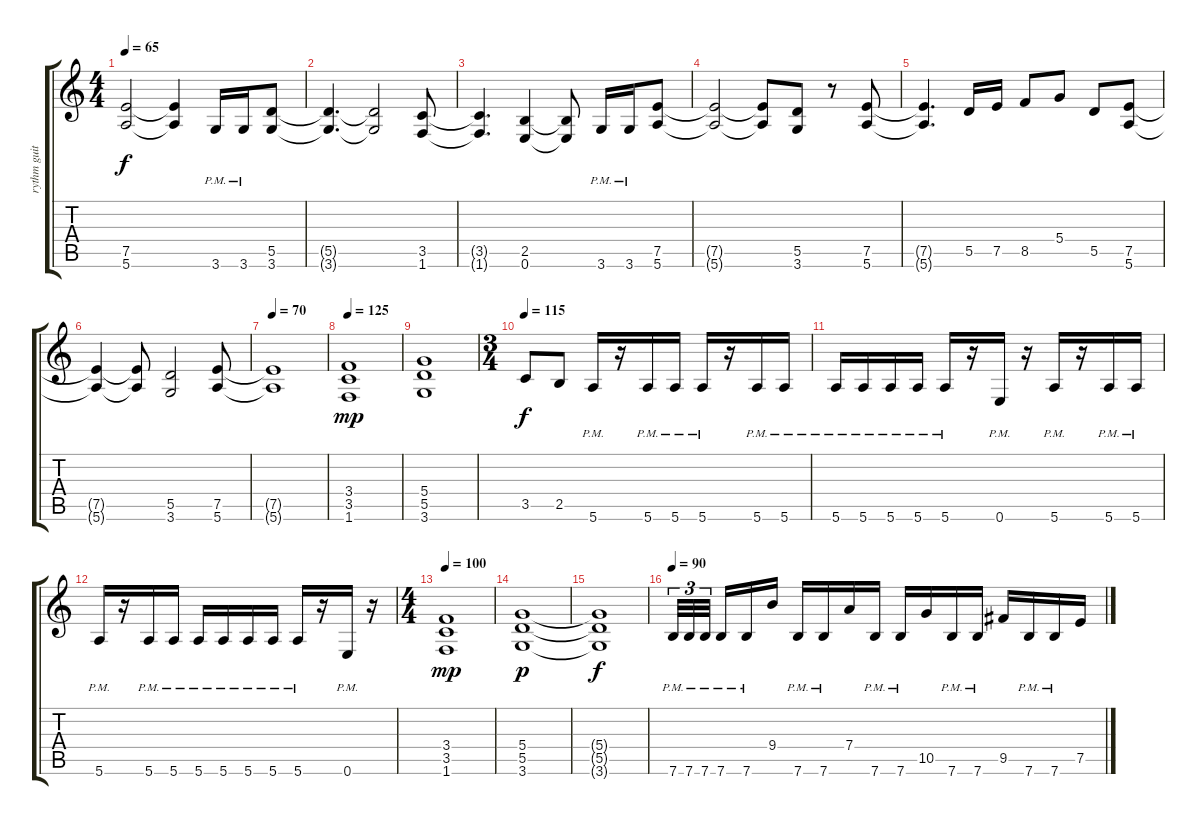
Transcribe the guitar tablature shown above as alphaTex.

\track ("rythm guitar" "rythm guit") {instrument distortionguitar}
\staff {score tabs}
\tuning (E4 B3 G3 D3 A2 E2) {hide}
\ts (4 4)
\tempo 65
\clef g2
\ks c
(7.5{t} 5.6{t}).2{dy f} (7.5{t} 5.6{t}).4 3.6{pm}.16 3.6{pm}.16 (5.5 3.6).8 |
(5.5{t} 3.6{t}).4{d} (5.5{t} 3.6{t}).2 (3.5 1.6).8 |
(3.5{t} 1.6{t}).4{d} (2.5 0.6).4 (2.5{t} 0.6{t}).8 3.6{pm}.16 3.6{pm}.16 (7.5 5.6).8 |
(7.5{t} 5.6{t}).2 (7.5{t} 5.6{t}).8 (5.5 3.6).8 r.8 (7.5 5.6).8 |
(7.5{t} 5.6{t}).4{d} 5.5.16 7.5.16 8.5.8 5.4.8 5.5.8 (7.5 5.6).8 |
(7.5{t} 5.6{t}).4 (7.5{t} 5.6{t}).8 (5.5 3.6).2 (7.5 5.6).8 |
\tempo 70
(7.5{t} 5.6{t}).1 |
\tempo 125
(3.4 3.5 1.6).1{dy mp} |
(5.4 5.5 3.6).1 |
\ts (3 4)
\tempo 115
3.5.8{dy f} 2.5.8 5.6{pm}.16 r.16 5.6{pm}.16 5.6{pm}.16 5.6{pm}.16 r.16 5.6{pm}.16 5.6{pm}.16 |
5.6{pm}.16 5.6{pm}.16 5.6{pm}.16 5.6{pm}.16 5.6{pm}.16 r.16 0.6{pm}.16 r.16 5.6{pm}.16 r.16 5.6{pm}.16 5.6{pm}.16 |
5.6{pm}.16 r.16 5.6{pm}.16 5.6{pm}.16 5.6{pm}.16 5.6{pm}.16 5.6{pm}.16 5.6{pm}.16 5.6{pm}.16 r.16 0.6{pm}.16 r.16 |
\ts (4 4)
\tempo 100
(3.4 3.5 1.6).1{dy mp instrument distortionguitar} |
(5.4 5.5 3.6).1{dy p} |
(5.4{t} 5.5{t} 3.6{t}).1{dy f} |
\tempo 90
7.6{pm}.32{tu (3 2)} 7.6{pm}.32{tu (3 2)} 7.6{pm}.32{tu (3 2) beam splitsecondary} 7.6{pm}.16 7.6{pm}.16 9.4.16 7.6{pm}.16 7.6{pm}.16 7.4.16 7.6{pm}.16 7.6{pm}.16 10.5.16 7.6{pm}.16 7.6{pm}.16 9.5.16 7.6{pm}.16 7.6{pm}.16 7.5.16
